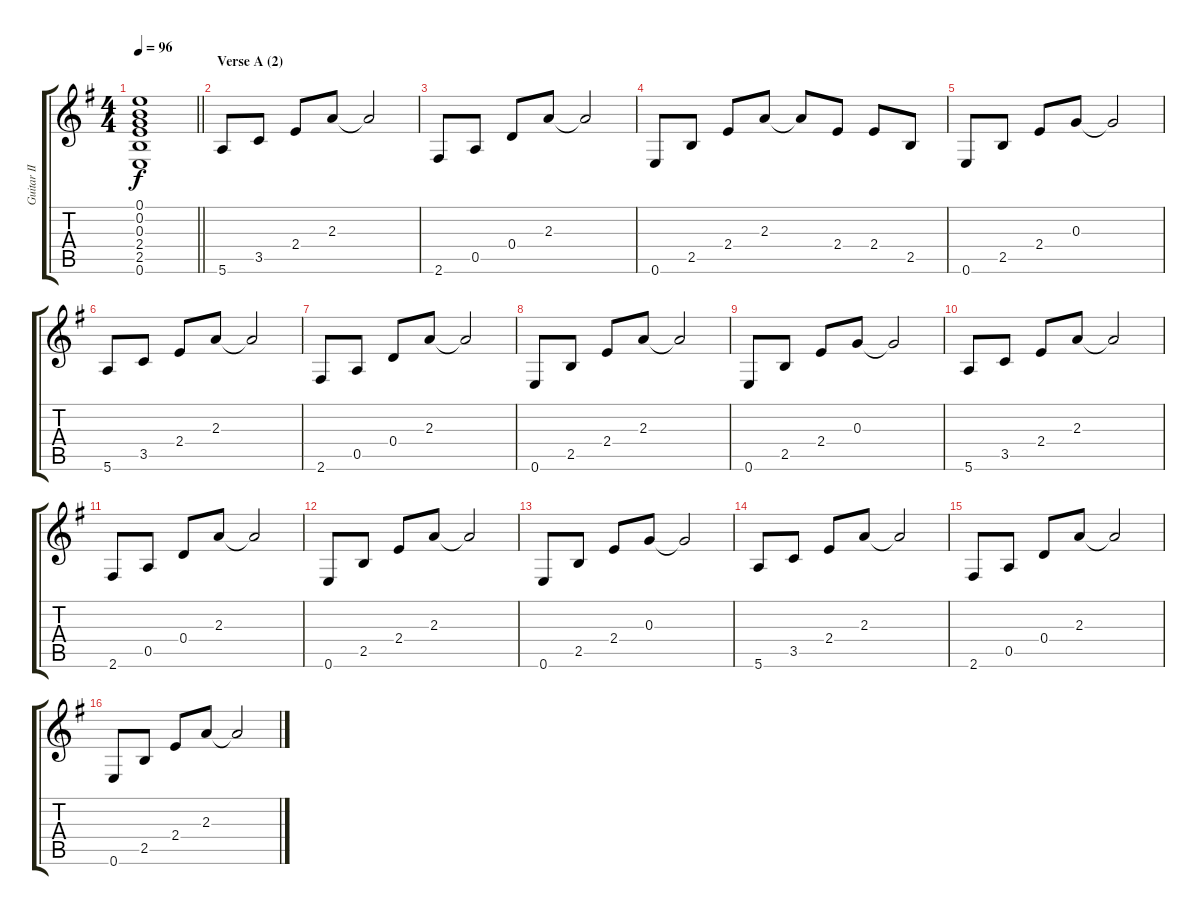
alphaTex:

\track ("Guitar II" "Guitar II") {instrument acousticguitarsteel}
\staff {score tabs}
\tuning (E4 B3 G3 D3 A2 E2) {hide}
\ts (4 4)
\tempo 96
\clef g2
\barLineRight lightlight
\ks eminor
(0.1{t} 0.2{t} 0.3{t} 2.4{t} 2.5{t} 0.6{t}).1{dy f} |
\section ("" "Verse A (2)")
5.6.8{instrument electricguitarjazz} 3.5.8 2.4.8 2.3.8 2.3{t}.2 |
2.6.8 0.5.8 0.4.8 2.3.8 2.3{t}.2 |
0.6.8 2.5.8 2.4.8 2.3.8 2.3{t}.8 2.4.8 2.4.8 2.5.8 |
0.6.8 2.5.8 2.4.8 0.3.8 0.3{t}.2 |
5.6.8 3.5.8 2.4.8 2.3.8 2.3{t}.2 |
2.6.8 0.5.8 0.4.8 2.3.8 2.3{t}.2 |
0.6.8 2.5.8 2.4.8 2.3.8 2.3{t}.2 |
0.6.8 2.5.8 2.4.8 0.3.8 0.3{t}.2 |
5.6.8 3.5.8 2.4.8 2.3.8 2.3{t}.2 |
2.6.8 0.5.8 0.4.8 2.3.8 2.3{t}.2 |
0.6.8 2.5.8 2.4.8 2.3.8 2.3{t}.2 |
0.6.8 2.5.8 2.4.8 0.3.8 0.3{t}.2 |
5.6.8 3.5.8 2.4.8 2.3.8 2.3{t}.2 |
2.6.8 0.5.8 0.4.8 2.3.8 2.3{t}.2 |
0.6.8 2.5.8 2.4.8 2.3.8 2.3{t}.2
